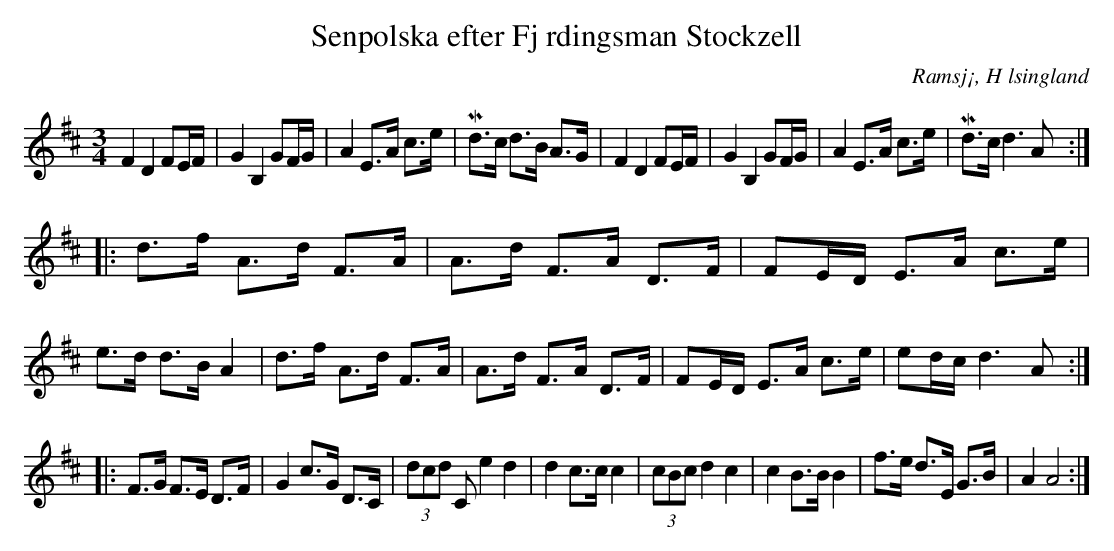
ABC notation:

X:1
T: Senpolska efter Fj rdingsman Stockzell
O: Ramsj¡, H lsingland
M:3/4
L:1/8
K:D
F2 D2 FE/F/|G2 B,2 GF/G/| A2 E>A c>e|Md>c d>B A>G|F2 D2 FE/F/|G2 B,2 GF/G/| A2 E>A c>e|Md>c d2>A2:|
|:d>f A>d F>A| A>d F>A D>F|FE/D/ E>A c>e|e>d d>B A2|d>f A>d F>A| A>d F>A D>F|FE/D/ E>A c>e|ed/c/ d2>A2:|
|:F>G F>E D>F|G2 c>G D>C|(3dcd Ce2 d2|d2 c>c c2|(3cBc d2 c2|c2 B>B B2|f>e d>E G>B|A2 A4:|
